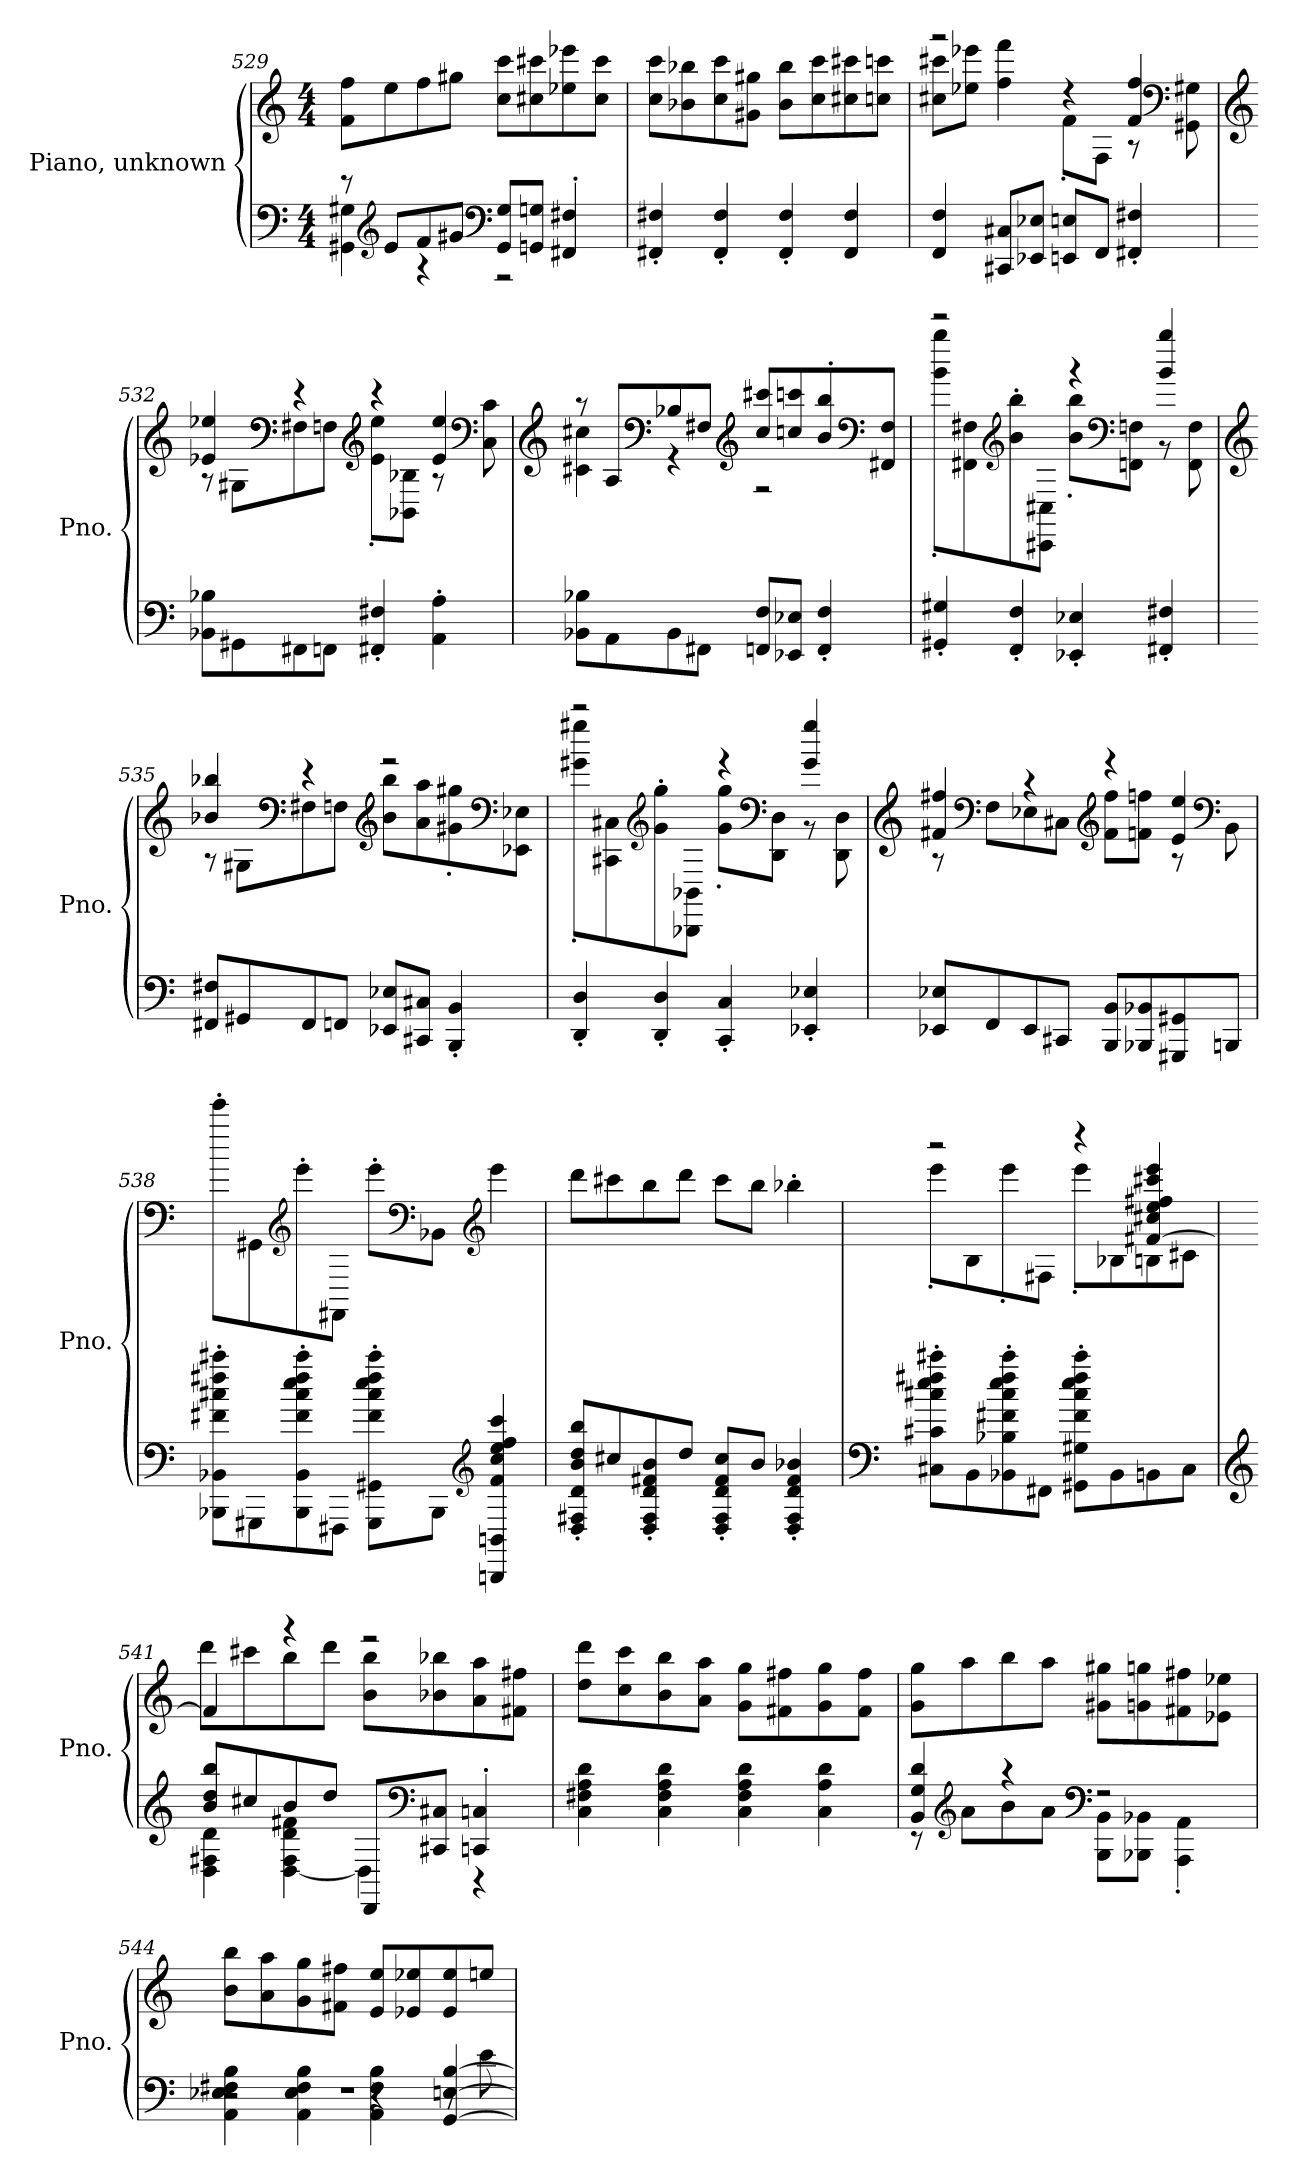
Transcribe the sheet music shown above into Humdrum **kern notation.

**kern	**kern
*part1	*part1
*staff2	*staff1
*I"Piano, unknown	*
*I'Pno.	*
*clefF4	*clefG2
*k[]	*k[]
*M4/4	*M4/4
=529	=529
*^	*
8r	4GG#X\ 4G#X\	8f\ 8ff\L
*clefG2	*	*
8e/L	.	8ee\
8f/	4r	8ff\
8g#X/J	.	8gg#X\J
*clefF4	*	*
8GG#/ 8G#/L	2r	8cc\ 8ccc\L
8GGn/ 8Gn/J	.	8cc#X\ 8ccc#X\
4FF#X/' 4F#X/'	.	8ee-X\ 8eee-X\
.	.	8cc#\ 8ccc#\J
*v	*v	*
!!LO:LB:g=z
=530	=530
4FF#X/' 4F#X/'	8cc\ 8ccc\L
.	8b-X\ 8bb-X\
4FF#/' 4F#/'	8cc\ 8ccc\
.	8g#X\ 8gg#X\J
4FF#/' 4F#/'	8b-\ 8bb-\L
.	8cc\ 8ccc\
4FF#/ 4F#/	8cc#X\ 8ccc#X\
.	8ccn\ 8cccn\J
=531	=531
*	*^
4FF/ 4F/	2r	8cc#X\ 8ccc#X\L
.	.	8ee-X\ 8eee-X\J
8CC#X/ 8C#X/L	.	4ff\ 4fff\
8EE-X/ 8E-X/J	.	.
8EEn/ 8En/L	4r	8f'\L
8FF/J	.	8F\J
4FF#X/' 4F#X/'	4f/ 4ff/	8r
*	*clefF4	*
.	.	8GG#X\ 8G#X\
!!LO:PB:g=z	!!
=532	=532	=532
*	*clefG2	*
8BB-X\ 8B-X\L	4e-X/ 4ee-X/	8r
8GG#X\	.	8G#X\L
*	*clefF4	*
8FF#X\	4r	8F#X\
8FFn\J	.	8Fn\J
*	*clefG2	*
4FF#X/' 4F#X/'	4r	8e-\' 8ee-\'L
.	.	8BB-X\ 8B-X\J
4AA\' 4A\'	4e-/ 4ee-/	8r
*	*clefF4	*
.	.	8C\ 8c\
=533	=533	=533
*	*clefG2	*
8BB-X\ 8B-X\L	8r	4c#X\ 4cc#X\
8AA\	8A/L	.
*	*clefF4	*
8BB-\	8B-X/	4r
8FF#X\J	8F#X/J	.
*	*clefG2	*
8FFn/ 8F/L	8cc#/ 8ccc#X/L	2r
8EE-X/ 8E-X/J	8ccn/ 8cccn/	.
4FF/' 4F/'	8b/' 8bb/'	.
*	*clefF4	*
.	8FF#X/ 8F#/J	.
!!LO:LB:g=z	!!
=534	=534	=534
4GG#X/' 4G#X/'	2r	8b\' 8bb\'L
.	.	8FF#X\ 8F#X\
*	*clefG2	*
4FF/' 4F/'	.	8b\' 8bb\'
.	.	8CC#X\ 8C#X\J
4EE-X/' 4E-X/'	4r	8b\' 8bb\'L
*	*clefF4	*
.	.	8FFn\ 8Fn\J
4FF#X/' 4F#X/'	4b/ 4bb/	8r
.	.	8FF\ 8F\
=535	=535	=535
*	*clefG2	*
8FF#X/ 8F#X/L	4b-X/ 4bb-X/	8r
8GG#X/	.	8G#X\L
*	*clefF4	*
8FF#/	4r	8F#X\
8FFn/J	.	8Fn\J
*	*clefG2	*
8EE-X/ 8E-X/L	2r	8b-\ 8bb-\L
8CC#X/ 8C#X/J	.	8a\ 8aa\
4BBB/' 4BB/'	.	8g#X\' 8gg#X\'
*	*clefF4	*
.	.	8EE-X\ 8E-X\J
!!LO:LB:g=z	!!
=536	=536	=536
4DD/' 4D/'	2r	8g#X\' 8gg#X\'L
.	.	8CC#X\ 8C#X\
*	*clefG2	*
4DD/' 4D/'	.	8g#\' 8gg#\'
.	.	8BBB-X\ 8BB-X\J
4CC/' 4C/'	4r	8g#\' 8gg#\'L
*	*clefF4	*
.	.	8DD\ 8D\J
4EE-X/' 4E-X/'	4g#/ 4gg#/	8r
.	.	8DD\ 8D\
=537	=537	=537
*	*clefG2	*
8EE-X/ 8E-X/L	4f#X/ 4ff#X/	8r
*	*clefF4	*
8FF/	.	8F\L
8EE-/	4r	8E-X\
8CC#X/J	.	8C#X\J
*	*clefG2	*
8BBB/ 8BB/L	4r	8f#\ 8ff#\L
8BBB-X/ 8BB-X/	.	8fn\ 8ffn\J
8GGG#X/ 8GG#X/	4e/ 4ee/	8r
*	*clefF4	*
8BBBn/J	.	8BB\
*	*v	*v
!!LO:LB:g=z
=538	=538
8BBB-X\' 8BB-X\' 8f#X\' 8cc#X\' 8ff#X\' 8ccc#X\'L	8eee'\L
8GGG#X\	8GG#X\
*	*clefG2
8BBB-\' 8BB-\' 8f#\' 8cc#\' 8ee\' 8ff#\' 8ccc#\'	8eee'\
8FFF#X\J	8FF#X\J
8GGG#\' 8GG#X\' 8f#\' 8cc#\' 8ee\' 8ff#\' 8ccc#\'L	8eee'\L
*	*clefF4
8BBB-\J	8BB-X\J
*clefG2	*clefG2
4BBBn/ 4BBn/ 4f#/ 4cc#/ 4ee/ 4ff#/ 4ccc#/	4eee\
=539	=539
8D/' 8F#X/' 8d/' 8b/' 8dd/' 8bb/'L	8ddd\L
8cc#X/	8ccc#X\
8D/' 8F#/' 8d/' 8f#X/' 8b/'	8bb\
8dd/J	8ddd\J
8D/' 8F#/' 8d/' 8f#/' 8cc#/'L	8ccc#\L
8b/J	8bb\J
4D/' 4F#/' 4d/' 4f#/' 4b-X/'	4bb-X'\
!!LO:LB:g=z
=540	=540
*clefF4	*
*	*^
8C#X\' 8c#X\' 8cc#X\' 8ee\' 8ff#X\' 8ccc#X\'L	2r	8eee'\L
8BB\	.	8B\
8BB-X\' 8B-X\' 8f#X\' 8cc#\' 8ee\' 8ff#\' 8ccc#\'	.	8eee'\
8FF#X\J	.	8F#X\J
8GG#X\' 8G#X\' 8f#\' 8cc#\' 8ee\' 8ff#\' 8ccc#\'L	4r	8eee'\L
8BB-\	.	8B-X\
8BBn\	[4f#X/ 4cc#X/ 4ee/ 4ff#X/ 4ccc#X/ 4eee/	8Bn\
8C#\J	.	8c#X\J
=541	=541	=541
*clefG2	*	*
*^	*	*
8b/ 8dd/ 8bb/L	4D\ 4F#X\ 4d\	4f#/]	8ddd\L
8cc#X/	.	.	8ccc#X\
8b/	[4D\ 4F#\ 4d\ 4f#X\	4r	8bb\
8dd/J	.	.	8ddd\J
8DD/L	4D\]	2r	8b\ 8bb\L
*clefF4	*	*	*
8CC#X/ 8C#X/J	.	.	8b-X\ 8bb-X\
4CCn/' 4Cn/'	4r	.	8a\ 8aa\
.	.	.	8f#X\ 8ff#X\J
*v	*v	*	*
*	*v	*v
!!LO:LB:g=z
=542	=542
4C\ 4F#X\ 4A\ 4d\	8dd\ 8ddd\L
.	8cc\ 8ccc\
4C\ 4F#\ 4A\ 4d\	8b\ 8bb\
.	8a\ 8aa\J
4C\ 4F#\ 4A\ 4d\	8g\ 8gg\L
.	8f#X\ 8ff#X\
4C\ 4A\ 4d\	8g\ 8gg\
.	8f#\ 8ff#\J
=543	=543
*^	*
4BB/ 4G/ 4d/	8r	8g\ 8gg\L
*clefG2	*	*
.	8a\L	8aa\
4r	8b\	8bb\
.	8a\J	8aa\J
*clefF4	*	*
2r	8BBB\ 8BB\L	8g#X\ 8gg#X\L
.	8BBB-X\ 8BB-X\J	8gn\ 8ggn\
.	4AAA\' 4AA\'	8f#X\ 8ff#X\
.	.	8e-X\ 8ee-X\J
=544	=544	=544
*	*^	*
1r	4AA\ 4E-X\ 4F#X\ 4B\	2r	8b\ 8bb\L
.	.	.	8a\ 8aa\
.	4AA\ 4E-\ 4F#\ 4B\	.	8g\ 8gg\
.	.	.	8f#X\ 8ff#X\J
.	4AA\ 4F#\ 4B\	4r	8e/ 8ee/L
.	.	.	8e-X/ 8ee-X/
.	8r	[4GG/ [4En/ [4B/	8e-/ 8ee-/
.	8e\	.	8een/J
*v	*v	*v	*
=	=
*-	*-
